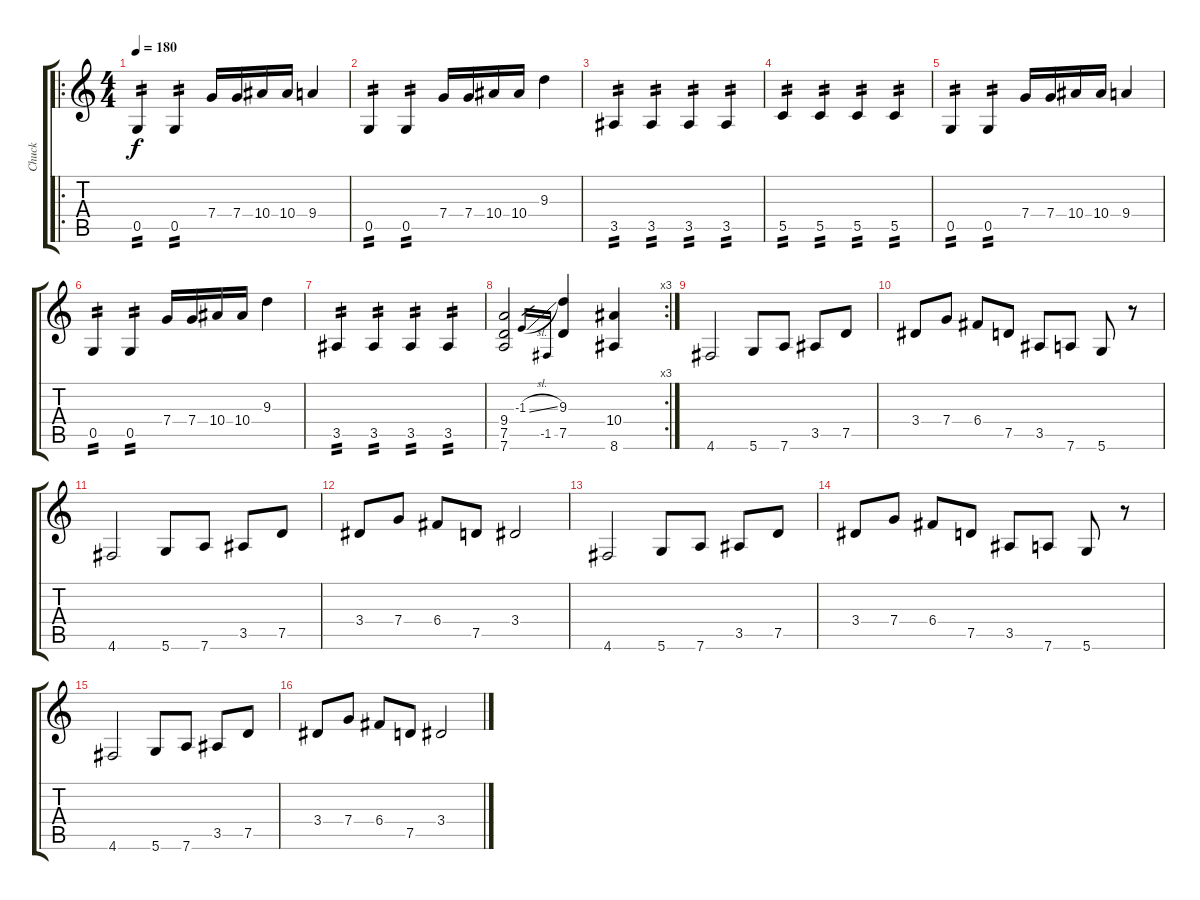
\track ("Chuck" "Chuck") {instrument distortionguitar}
\staff {score tabs}
\tuning (D4 A3 F3 C3 G2 D2) {hide}
\ro
\ts (4 4)
\tempo 180
\clef g2
\ks c
0.5.4{tp 2 dy f} 0.5.4{tp 2} 7.4.16 7.4.16 10.4.16 10.4.16 9.4.4 |
0.5.4{tp 2} 0.5.4{tp 2} 7.4.16 7.4.16 10.4.16 10.4.16 9.3.4 |
3.5.4{tp 2} 3.5.4{tp 2} 3.5.4{tp 2} 3.5.4{tp 2} |
5.5.4{tp 2} 5.5.4{tp 2} 5.5.4{tp 2} 5.5.4{tp 2} |
0.5.4{tp 2} 0.5.4{tp 2} 7.4.16 7.4.16 10.4.16 10.4.16 9.4.4 |
0.5.4{tp 2} 0.5.4{tp 2} 7.4.16 7.4.16 10.4.16 10.4.16 9.3.4 |
3.5.4{tp 2} 3.5.4{tp 2} 3.5.4{tp 2} 3.5.4{tp 2} |
\rc 3
(9.4 7.5 7.6).2 -1.3{sl}.16{gr} -1.5.16{gr} (9.3 7.5).4 (10.4 8.6).4 |
4.6.2 5.6.8 7.6.8 3.5.8 7.5.8 |
3.4.8 7.4.8 6.4.8 7.5.8 3.5.8 7.6.8 5.6.8 r.8 |
4.6.2 5.6.8 7.6.8 3.5.8 7.5.8 |
3.4.8 7.4.8 6.4.8 7.5.8 3.4.2 |
4.6.2 5.6.8 7.6.8 3.5.8 7.5.8 |
3.4.8 7.4.8 6.4.8 7.5.8 3.5.8 7.6.8 5.6.8 r.8 |
4.6.2 5.6.8 7.6.8 3.5.8 7.5.8 |
3.4.8 7.4.8 6.4.8 7.5.8 3.4.2
